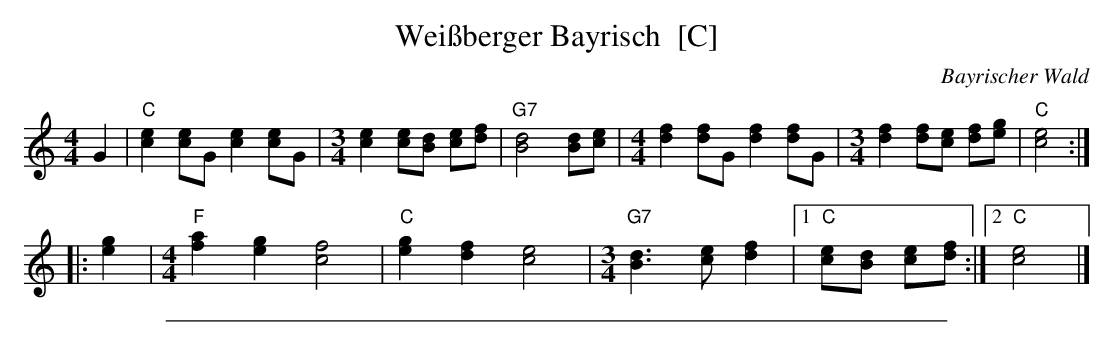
X:1
T: Wei\ssberger Bayrisch  [C]
O: Bayrischer Wald
M: 4/4
L: 1/8
K: C
G2 \
| "C"[e2c2][ec]G [e2c2][ec]G \
|[M:3/4][L:1/8] [e2c2] [ec][dB] [ec][fd] | "G7"[d4B4] [dB][ec] \
|[M:4/4][L:1/8] [f2d2][fd]G [f2d2][fd]G \
|[M:3/4][L:1/8] [f2d2] [fd][ec] [fd][ge] | "C"[e4c4] :|
|: [g2e2] \
|[M:4/4][L:1/8] "F"[a2f2][g2e2] [f4c4] | "C"[g2e2] [f2d2] [e4c4] \
|[M:3/4][L:1/8] "G7"[d3B3] [ec] [f2d2] |1 "C"[ec][dB] [ec][fd] :|2 "C"[e4c4] |]
